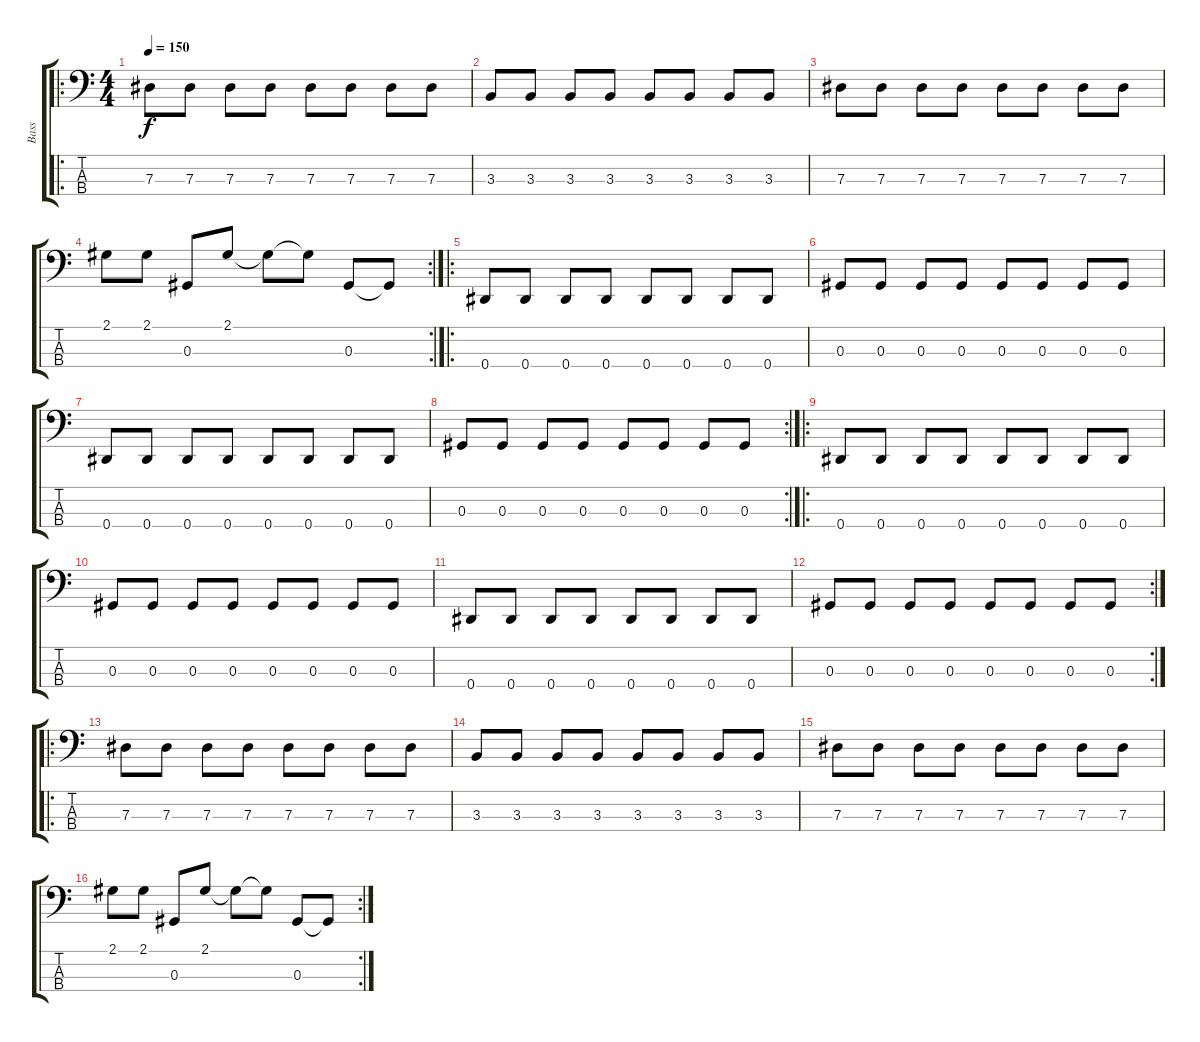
\track ("Bass" "Bass") {instrument electricbasspick}
\staff {score tabs}
\tuning (Gb2 Db2 Ab1 Eb1) {hide}
\ro
\ts (4 4)
\tempo 150
\clef f4
\ks c
7.3.8{dy f} 7.3.8 7.3.8 7.3.8 7.3.8 7.3.8 7.3.8 7.3.8 |
3.3.8 3.3.8 3.3.8 3.3.8 3.3.8 3.3.8 3.3.8 3.3.8 |
7.3.8 7.3.8 7.3.8 7.3.8 7.3.8 7.3.8 7.3.8 7.3.8 |
\rc 2
2.1.8 2.1.8 0.3.8 2.1.8 2.1{t}.8 2.1{t}.8 0.3.8 0.3{t}.8 |
\ro
0.4.8 0.4.8 0.4.8 0.4.8 0.4.8 0.4.8 0.4.8 0.4.8 |
0.3.8 0.3.8 0.3.8 0.3.8 0.3.8 0.3.8 0.3.8 0.3.8 |
0.4.8 0.4.8 0.4.8 0.4.8 0.4.8 0.4.8 0.4.8 0.4.8 |
\rc 2
0.3.8 0.3.8 0.3.8 0.3.8 0.3.8 0.3.8 0.3.8 0.3.8 |
\ro
0.4.8 0.4.8 0.4.8 0.4.8 0.4.8 0.4.8 0.4.8 0.4.8 |
0.3.8 0.3.8 0.3.8 0.3.8 0.3.8 0.3.8 0.3.8 0.3.8 |
0.4.8 0.4.8 0.4.8 0.4.8 0.4.8 0.4.8 0.4.8 0.4.8 |
\rc 2
0.3.8 0.3.8 0.3.8 0.3.8 0.3.8 0.3.8 0.3.8 0.3.8 |
\ro
7.3.8 7.3.8 7.3.8 7.3.8 7.3.8 7.3.8 7.3.8 7.3.8 |
3.3.8 3.3.8 3.3.8 3.3.8 3.3.8 3.3.8 3.3.8 3.3.8 |
7.3.8 7.3.8 7.3.8 7.3.8 7.3.8 7.3.8 7.3.8 7.3.8 |
\rc 2
2.1.8 2.1.8 0.3.8 2.1.8 2.1{t}.8 2.1{t}.8 0.3.8 0.3{t}.8
